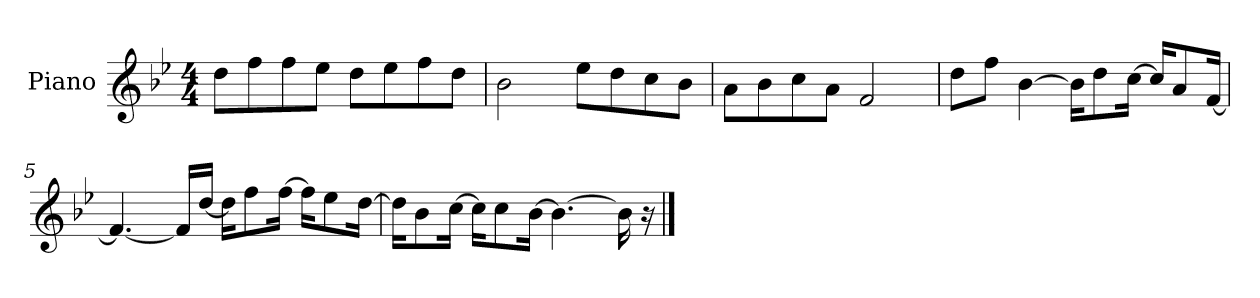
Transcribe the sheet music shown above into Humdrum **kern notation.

**kern
*part1
*staff1
*I"Piano
*I'P-no
*clefG2
*k[b-e-]
*M4/4
*MM90
=1
8dd\L
8ff\
8ff\
8ee-\J
8dd\L
8ee-\
8ff\
8dd\J
=2
2b-\
8ee-\L
8dd\
8cc\
8b-\J
=3
8a\L
8b-\
8cc\
8a\J
2f/
=4
8dd\L
8ff\J
[4b-\
16b-\KL]
8dd\
[16cc\Jk
16cc/KL]
8a/
[16f/Jk
=5
4.f/_
16f/LL]
[16dd/JJ
16dd\KL]
8ff\
[16ff\Jk
16ff\KL]
8ee-\
[16dd\Jk
!!LO:LB:g=z
=6
16dd\KL]
8b-\
[16cc\Jk
16cc\KL]
8cc\
[16b-\Jk
4.b-\_
16b-\]
16r
==
*-
